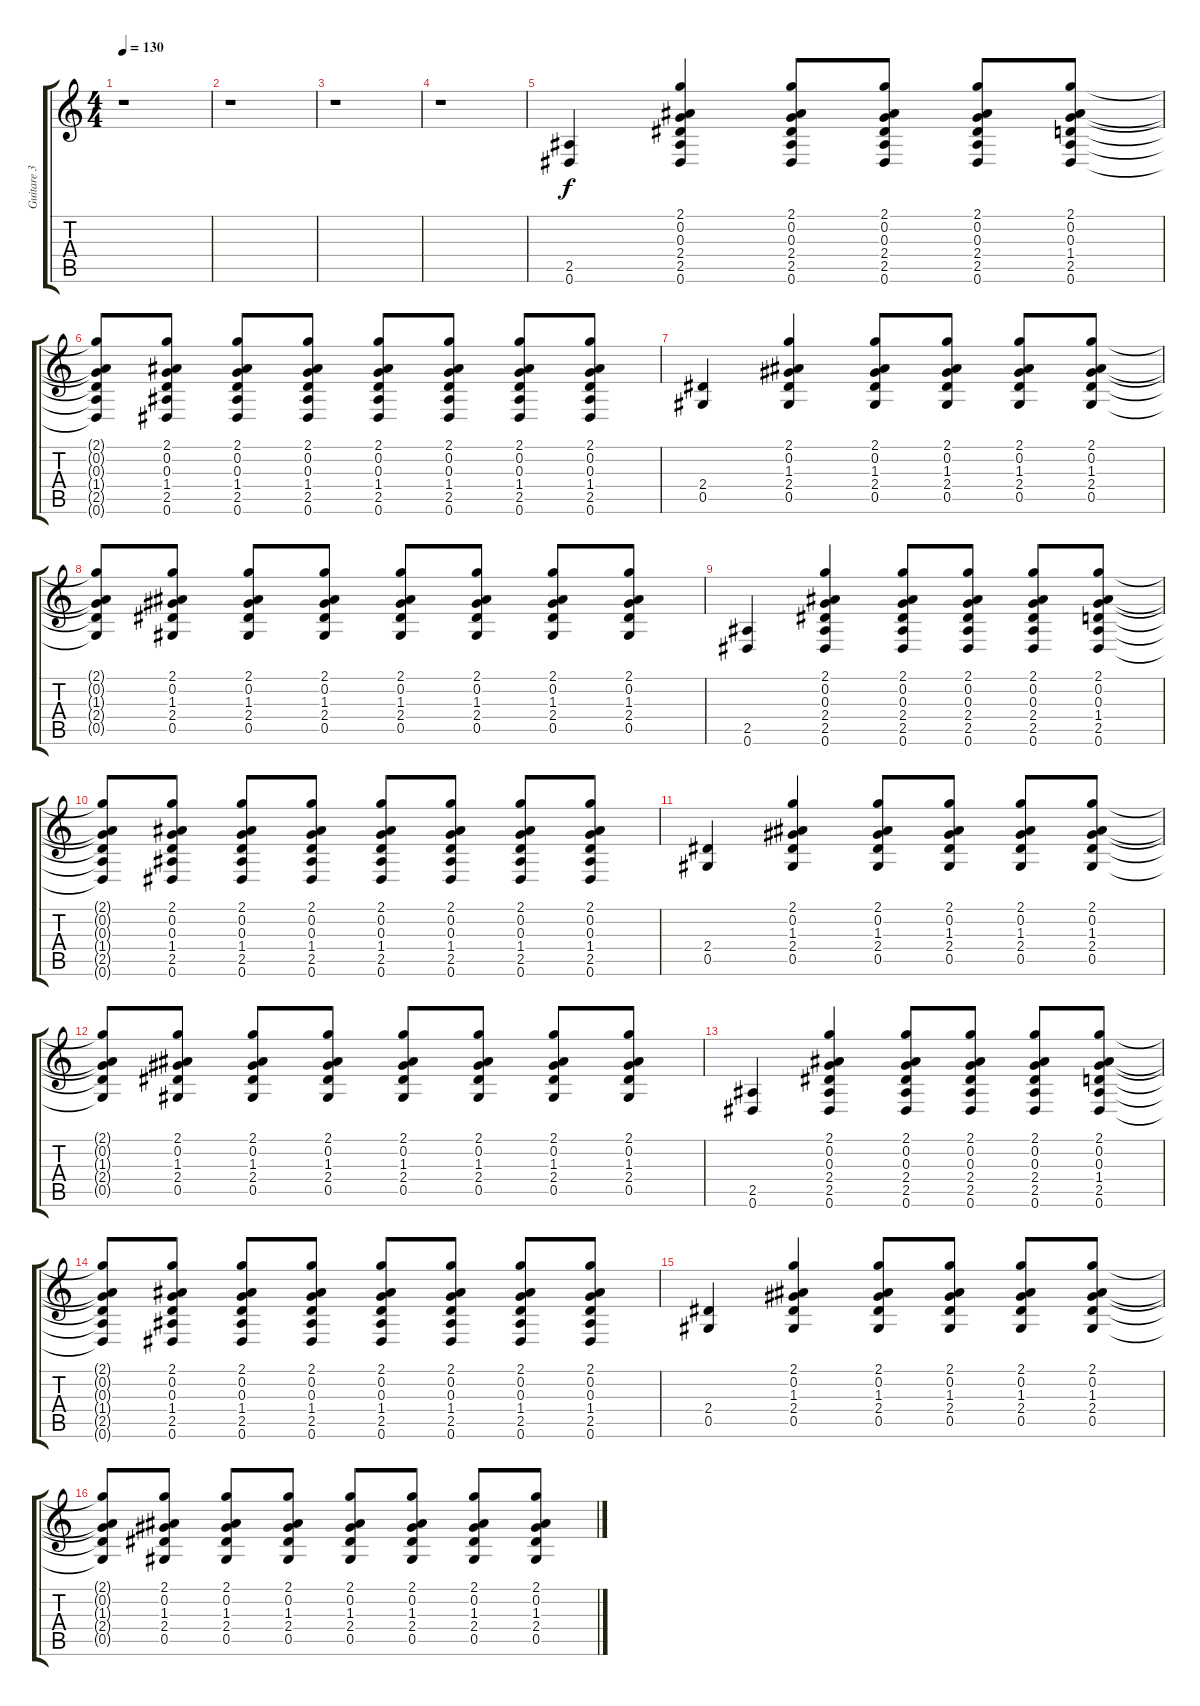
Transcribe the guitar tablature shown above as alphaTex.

\track ("Guitare 3" "Guitare 3") {instrument acousticguitarnylon}
\staff {score tabs}
\tuning (F4 Bb3 G3 Db3 Ab2 Eb2) {hide}
\ts (4 4)
\tempo 130
\clef g2
\ks c
r.1{dy f} |
r.1 |
r.1 |
r.1 |
(2.5 0.6).4 (2.1 0.2 0.3 2.4 2.5 0.6).4 (2.1 0.2 0.3 2.4 2.5 0.6).8 (2.1 0.2 0.3 2.4 2.5 0.6).8 (2.1 0.2 0.3 2.4 2.5 0.6).8 (2.1 0.2 0.3 1.4 2.5 0.6).8 |
(2.1{t} 0.2{t} 0.3{t} 1.4{t} 2.5{t} 0.6{t}).8 (2.1 0.2 0.3 1.4 2.5 0.6).8 (2.1 0.2 0.3 1.4 2.5 0.6).8 (2.1 0.2 0.3 1.4 2.5 0.6).8 (2.1 0.2 0.3 1.4 2.5 0.6).8 (2.1 0.2 0.3 1.4 2.5 0.6).8 (2.1 0.2 0.3 1.4 2.5 0.6).8 (2.1 0.2 0.3 1.4 2.5 0.6).8 |
(2.4 0.5).4 (2.1 0.2 1.3 2.4 0.5).4 (2.1 0.2 1.3 2.4 0.5).8 (2.1 0.2 1.3 2.4 0.5).8 (2.1 0.2 1.3 2.4 0.5).8 (2.1 0.2 1.3 2.4 0.5).8 |
(2.1{t} 0.2{t} 1.3{t} 2.4{t} 0.5{t}).8 (2.1 0.2 1.3 2.4 0.5).8 (2.1 0.2 1.3 2.4 0.5).8 (2.1 0.2 1.3 2.4 0.5).8 (2.1 0.2 1.3 2.4 0.5).8 (2.1 0.2 1.3 2.4 0.5).8 (2.1 0.2 1.3 2.4 0.5).8 (2.1 0.2 1.3 2.4 0.5).8 |
(2.5 0.6).4 (2.1 0.2 0.3 2.4 2.5 0.6).4 (2.1 0.2 0.3 2.4 2.5 0.6).8 (2.1 0.2 0.3 2.4 2.5 0.6).8 (2.1 0.2 0.3 2.4 2.5 0.6).8 (2.1 0.2 0.3 1.4 2.5 0.6).8 |
(2.1{t} 0.2{t} 0.3{t} 1.4{t} 2.5{t} 0.6{t}).8 (2.1 0.2 0.3 1.4 2.5 0.6).8 (2.1 0.2 0.3 1.4 2.5 0.6).8 (2.1 0.2 0.3 1.4 2.5 0.6).8 (2.1 0.2 0.3 1.4 2.5 0.6).8 (2.1 0.2 0.3 1.4 2.5 0.6).8 (2.1 0.2 0.3 1.4 2.5 0.6).8 (2.1 0.2 0.3 1.4 2.5 0.6).8 |
(2.4 0.5).4 (2.1 0.2 1.3 2.4 0.5).4 (2.1 0.2 1.3 2.4 0.5).8 (2.1 0.2 1.3 2.4 0.5).8 (2.1 0.2 1.3 2.4 0.5).8 (2.1 0.2 1.3 2.4 0.5).8 |
(2.1{t} 0.2{t} 1.3{t} 2.4{t} 0.5{t}).8 (2.1 0.2 1.3 2.4 0.5).8 (2.1 0.2 1.3 2.4 0.5).8 (2.1 0.2 1.3 2.4 0.5).8 (2.1 0.2 1.3 2.4 0.5).8 (2.1 0.2 1.3 2.4 0.5).8 (2.1 0.2 1.3 2.4 0.5).8 (2.1 0.2 1.3 2.4 0.5).8 |
(2.5 0.6).4 (2.1 0.2 0.3 2.4 2.5 0.6).4 (2.1 0.2 0.3 2.4 2.5 0.6).8 (2.1 0.2 0.3 2.4 2.5 0.6).8 (2.1 0.2 0.3 2.4 2.5 0.6).8 (2.1 0.2 0.3 1.4 2.5 0.6).8 |
(2.1{t} 0.2{t} 0.3{t} 1.4{t} 2.5{t} 0.6{t}).8 (2.1 0.2 0.3 1.4 2.5 0.6).8 (2.1 0.2 0.3 1.4 2.5 0.6).8 (2.1 0.2 0.3 1.4 2.5 0.6).8 (2.1 0.2 0.3 1.4 2.5 0.6).8 (2.1 0.2 0.3 1.4 2.5 0.6).8 (2.1 0.2 0.3 1.4 2.5 0.6).8 (2.1 0.2 0.3 1.4 2.5 0.6).8 |
(2.4 0.5).4 (2.1 0.2 1.3 2.4 0.5).4 (2.1 0.2 1.3 2.4 0.5).8 (2.1 0.2 1.3 2.4 0.5).8 (2.1 0.2 1.3 2.4 0.5).8 (2.1 0.2 1.3 2.4 0.5).8 |
(2.1{t} 0.2{t} 1.3{t} 2.4{t} 0.5{t}).8 (2.1 0.2 1.3 2.4 0.5).8 (2.1 0.2 1.3 2.4 0.5).8 (2.1 0.2 1.3 2.4 0.5).8 (2.1 0.2 1.3 2.4 0.5).8 (2.1 0.2 1.3 2.4 0.5).8 (2.1 0.2 1.3 2.4 0.5).8 (2.1 0.2 1.3 2.4 0.5).8
